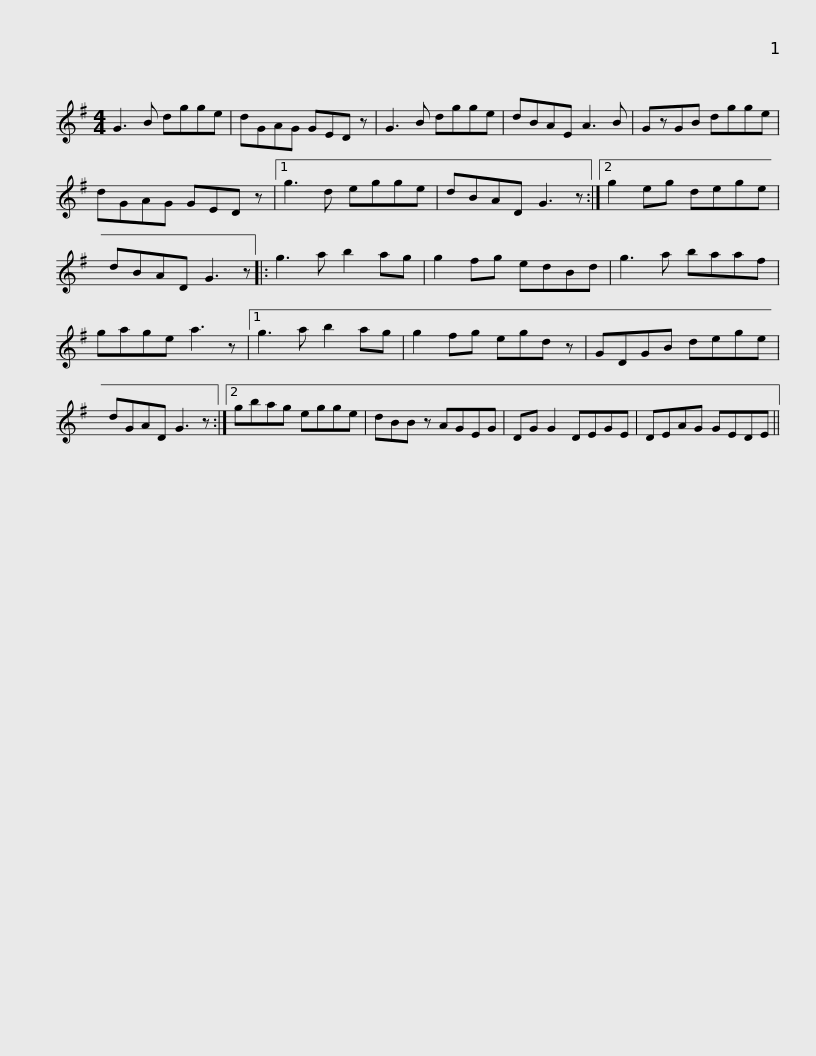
X:1
L:1/8
M:4/4
I:linebreak $
K:G
V:1 treble
V:1
 G3 B dgge | dGAG GED z | G3 B dgge | dBAE A3 B | GzGB dgge | %5
 dGAG GED z |1$ g3 d egge | dBAD G3 z :|2 g2 eg dege | dBAD G3 z |: %10
 g3 a b2 ag | g2 fg edBd |$ g3 a baaf | gage a3 z |1 g3 a b2 ag | %15
 g2 fg egd z | GDGB dege | dGAD G3 z :|2$ gbag egge | dBB z AGEG | %20
 DG G2 DEGE | DEAG GEDE || %22
